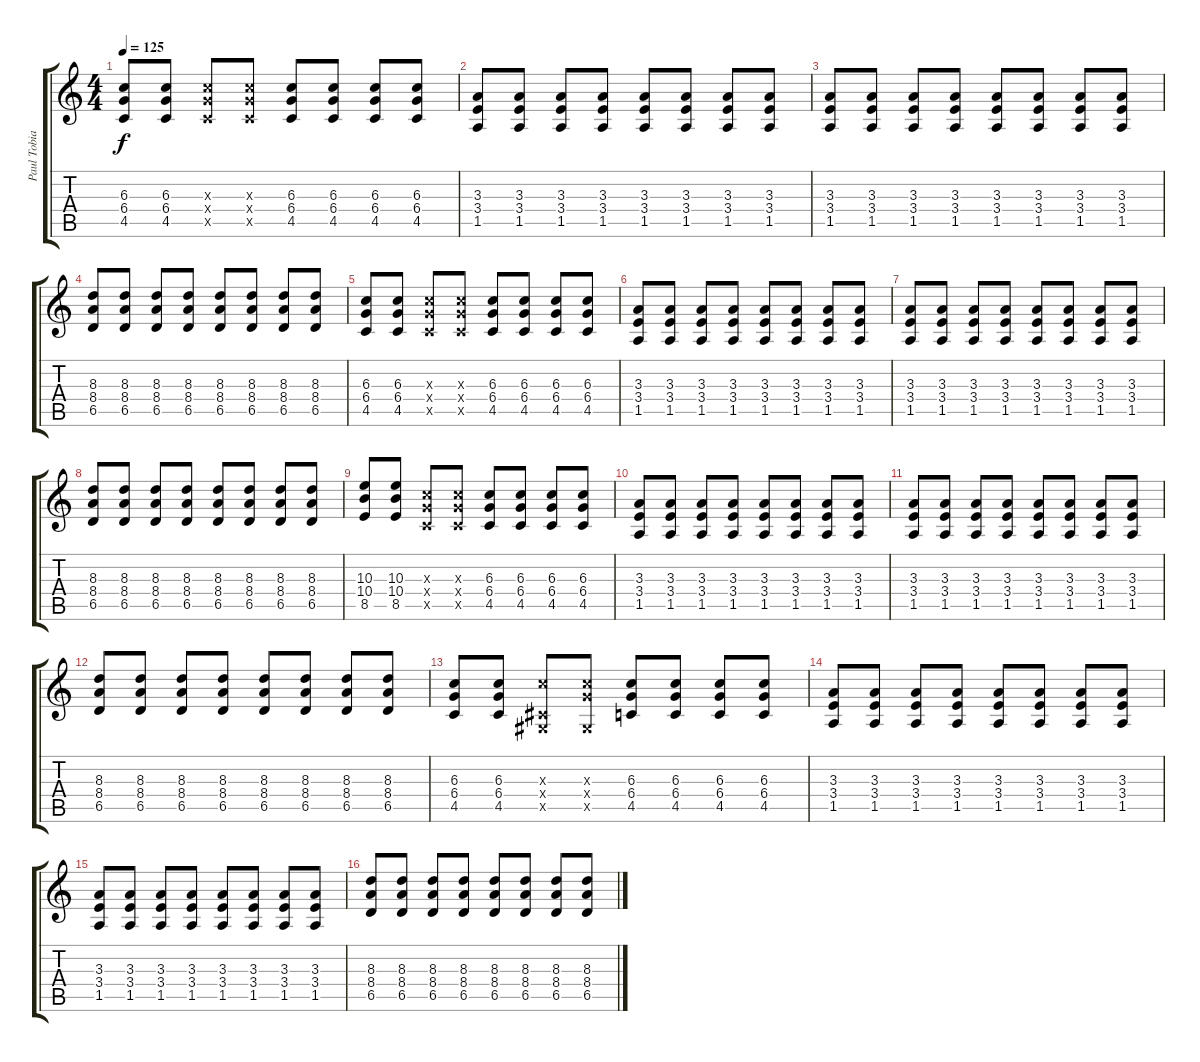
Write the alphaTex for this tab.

\track ("Paul Tobias" "Paul Tobia") {instrument distortionguitar}
\staff {score tabs}
\tuning (Eb4 Bb3 Gb3 Db3 Ab2 Eb2) {hide}
\ts (4 4)
\tempo 125
\clef g2
\ks c
(6.3 6.4 4.5).8{dy f} (6.3 6.4 4.5).8 (6.3{x} 6.4{x} 4.5{x}).8 (6.3{x} 6.4{x} 4.5{x}).8 (6.3 6.4 4.5).8 (6.3 6.4 4.5).8 (6.3 6.4 4.5).8 (6.3 6.4 4.5).8 |
(3.3 3.4 1.5).8 (3.3 3.4 1.5).8 (3.3 3.4 1.5).8 (3.3 3.4 1.5).8 (3.3 3.4 1.5).8 (3.3 3.4 1.5).8 (3.3 3.4 1.5).8 (3.3 3.4 1.5).8 |
(3.3 3.4 1.5).8 (3.3 3.4 1.5).8 (3.3 3.4 1.5).8 (3.3 3.4 1.5).8 (3.3 3.4 1.5).8 (3.3 3.4 1.5).8 (3.3 3.4 1.5).8 (3.3 3.4 1.5).8 |
(8.3 8.4 6.5).8 (8.3 8.4 6.5).8 (8.3 8.4 6.5).8 (8.3 8.4 6.5).8 (8.3 8.4 6.5).8 (8.3 8.4 6.5).8 (8.3 8.4 6.5).8 (8.3 8.4 6.5).8 |
(6.3 6.4 4.5).8 (6.3 6.4 4.5).8 (6.3{x} 6.4{x} 4.5{x}).8 (6.3{x} 6.4{x} 4.5{x}).8 (6.3 6.4 4.5).8 (6.3 6.4 4.5).8 (6.3 6.4 4.5).8 (6.3 6.4 4.5).8 |
(3.3 3.4 1.5).8 (3.3 3.4 1.5).8 (3.3 3.4 1.5).8 (3.3 3.4 1.5).8 (3.3 3.4 1.5).8 (3.3 3.4 1.5).8 (3.3 3.4 1.5).8 (3.3 3.4 1.5).8 |
(3.3 3.4 1.5).8 (3.3 3.4 1.5).8 (3.3 3.4 1.5).8 (3.3 3.4 1.5).8 (3.3 3.4 1.5).8 (3.3 3.4 1.5).8 (3.3 3.4 1.5).8 (3.3 3.4 1.5).8 |
(8.3 8.4 6.5).8 (8.3 8.4 6.5).8 (8.3 8.4 6.5).8 (8.3 8.4 6.5).8 (8.3 8.4 6.5).8 (8.3 8.4 6.5).8 (8.3 8.4 6.5).8 (8.3 8.4 6.5).8 |
(10.3 10.4 8.5).8 (10.3 10.4 8.5).8 (6.3{x} 6.4{x} 4.5{x}).8 (6.3{x} 6.4{x} 4.5{x}).8 (6.3 6.4 4.5).8 (6.3 6.4 4.5).8 (6.3 6.4 4.5).8 (6.3 6.4 4.5).8 |
(3.3 3.4 1.5).8 (3.3 3.4 1.5).8 (3.3 3.4 1.5).8 (3.3 3.4 1.5).8 (3.3 3.4 1.5).8 (3.3 3.4 1.5).8 (3.3 3.4 1.5).8 (3.3 3.4 1.5).8 |
(3.3 3.4 1.5).8 (3.3 3.4 1.5).8 (3.3 3.4 1.5).8 (3.3 3.4 1.5).8 (3.3 3.4 1.5).8 (3.3 3.4 1.5).8 (3.3 3.4 1.5).8 (3.3 3.4 1.5).8 |
(8.3 8.4 6.5).8 (8.3 8.4 6.5).8 (8.3 8.4 6.5).8 (8.3 8.4 6.5).8 (8.3 8.4 6.5).8 (8.3 8.4 6.5).8 (8.3 8.4 6.5).8 (8.3 8.4 6.5).8 |
(6.3 6.4 4.5).8 (6.3 6.4 4.5).8 (6.3{x} 0.4{x} 0.5{x}).8 (6.3{x} 6.4{x} 0.5{x}).8 (6.3 6.4 4.5).8 (6.3 6.4 4.5).8 (6.3 6.4 4.5).8 (6.3 6.4 4.5).8 |
(3.3 3.4 1.5).8 (3.3 3.4 1.5).8 (3.3 3.4 1.5).8 (3.3 3.4 1.5).8 (3.3 3.4 1.5).8 (3.3 3.4 1.5).8 (3.3 3.4 1.5).8 (3.3 3.4 1.5).8 |
(3.3 3.4 1.5).8 (3.3 3.4 1.5).8 (3.3 3.4 1.5).8 (3.3 3.4 1.5).8 (3.3 3.4 1.5).8 (3.3 3.4 1.5).8 (3.3 3.4 1.5).8 (3.3 3.4 1.5).8 |
(8.3 8.4 6.5).8 (8.3 8.4 6.5).8 (8.3 8.4 6.5).8 (8.3 8.4 6.5).8 (8.3 8.4 6.5).8 (8.3 8.4 6.5).8 (8.3 8.4 6.5).8 (8.3 8.4 6.5).8
